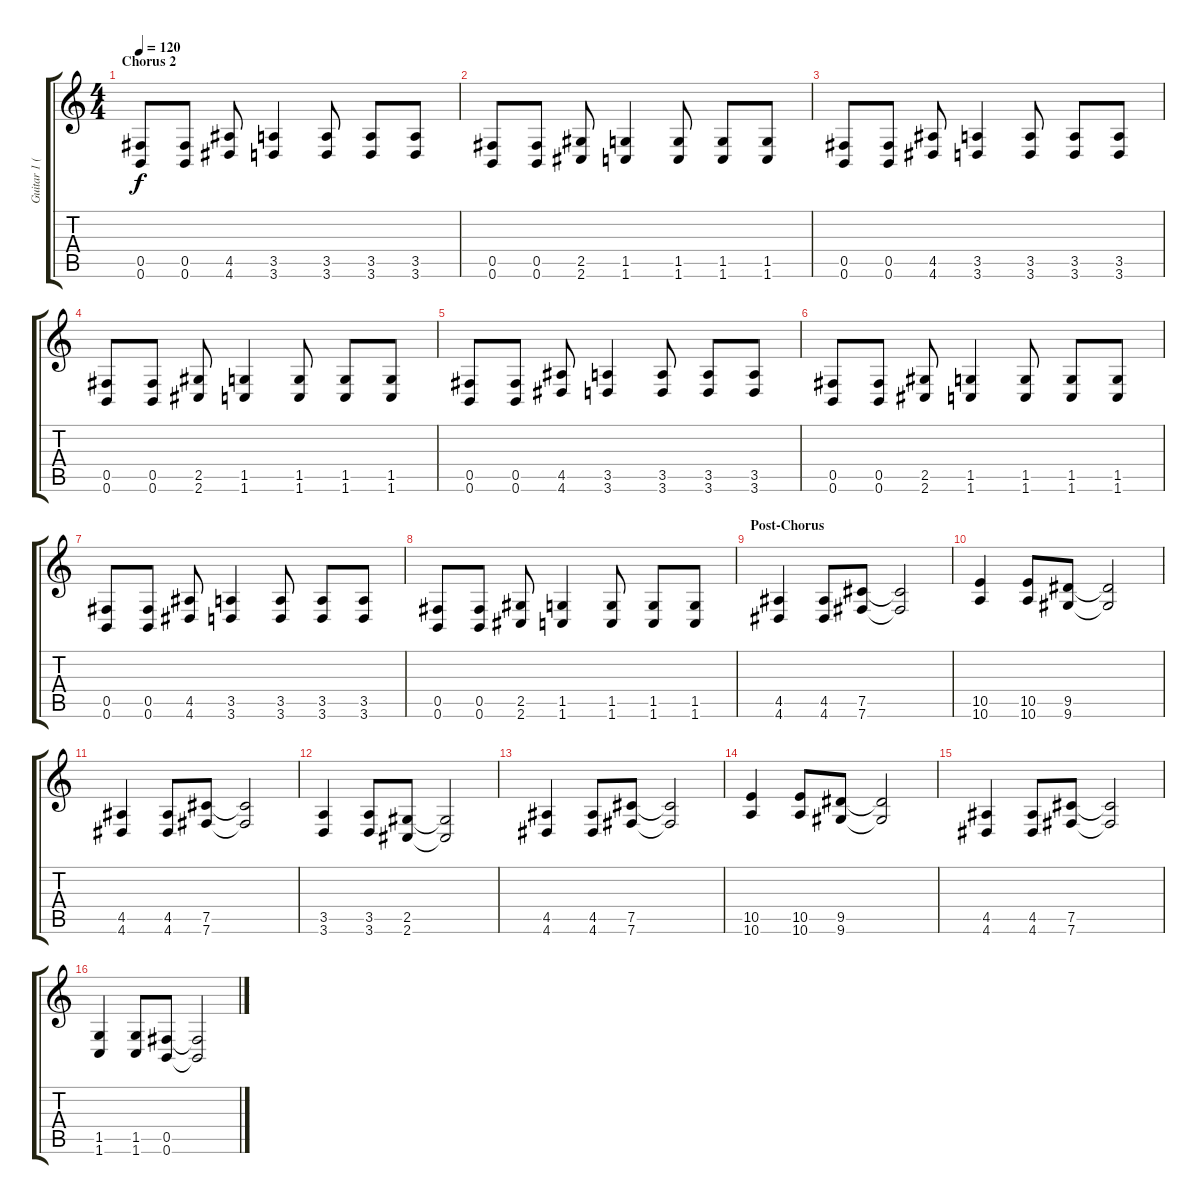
\track ("Guitar 1 (M.Rohringer)" "Guitar 1 (") {instrument distortionguitar}
\staff {score tabs}
\tuning (Db4 Ab3 E3 B2 Gb2 B1) {hide}
\ts (4 4)
\section ("" "Chorus 2")
\tempo 120
\clef g2
\ks c
(0.5 0.6).8{dy f} (0.5 0.6).8 (4.5 4.6).8 (3.5 3.6).4 (3.5 3.6).8 (3.5 3.6).8 (3.5 3.6).8 |
(0.5 0.6).8 (0.5 0.6).8 (2.5 2.6).8 (1.5 1.6).4 (1.5 1.6).8 (1.5 1.6).8 (1.5 1.6).8 |
(0.5 0.6).8 (0.5 0.6).8 (4.5 4.6).8 (3.5 3.6).4 (3.5 3.6).8 (3.5 3.6).8 (3.5 3.6).8 |
(0.5 0.6).8 (0.5 0.6).8 (2.5 2.6).8 (1.5 1.6).4 (1.5 1.6).8 (1.5 1.6).8 (1.5 1.6).8 |
(0.5 0.6).8 (0.5 0.6).8 (4.5 4.6).8 (3.5 3.6).4 (3.5 3.6).8 (3.5 3.6).8 (3.5 3.6).8 |
(0.5 0.6).8 (0.5 0.6).8 (2.5 2.6).8 (1.5 1.6).4 (1.5 1.6).8 (1.5 1.6).8 (1.5 1.6).8 |
(0.5 0.6).8 (0.5 0.6).8 (4.5 4.6).8 (3.5 3.6).4 (3.5 3.6).8 (3.5 3.6).8 (3.5 3.6).8 |
(0.5 0.6).8 (0.5 0.6).8 (2.5 2.6).8 (1.5 1.6).4 (1.5 1.6).8 (1.5 1.6).8 (1.5 1.6).8 |
\section ("" "Post-Chorus")
(4.5 4.6).4 (4.5 4.6).8 (7.5 7.6).8 (7.5{t} 7.6{t}).2 |
(10.5 10.6).4 (10.5 10.6).8 (9.5 9.6).8 (9.5{t} 9.6{t}).2 |
(4.5 4.6).4 (4.5 4.6).8 (7.5 7.6).8 (7.5{t} 7.6{t}).2 |
(3.5 3.6).4 (3.5 3.6).8 (2.5 2.6).8 (2.5{t} 2.6{t}).2 |
(4.5 4.6).4 (4.5 4.6).8 (7.5 7.6).8 (7.5{t} 7.6{t}).2 |
(10.5 10.6).4 (10.5 10.6).8 (9.5 9.6).8 (9.5{t} 9.6{t}).2 |
(4.5 4.6).4 (4.5 4.6).8 (7.5 7.6).8 (7.5{t} 7.6{t}).2 |
(1.5 1.6).4 (1.5 1.6).8 (0.5 0.6).8 (0.5{t} 0.6{t}).2
